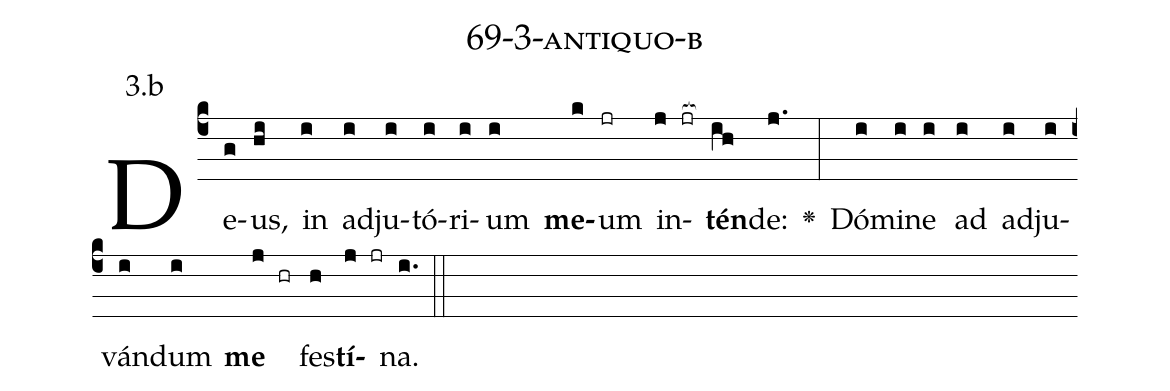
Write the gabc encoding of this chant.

name: 69-3-antiquo-b;
annotation: 3.b;
%%
(c4)De(g)us,(hi) in(i) ad(i)ju(i)tó(i)ri(i)um(i) <b>me</b>(k)um(jr) in(j jr[ocb:1{])<b>tén</b>(ih[ocb:0}])de:(j.) <v>\greheightstar</v>(:) Dó(i)mi(i)ne(i) ad(i) ad(i)ju(i)ván(i)dum(i) <b>me</b>(j hr) fes(h)<b>tí</b>(j jr)na.(i.) (::)


%E(i) u(i) o(j) u(h) a(j) e.(i.) (::)
